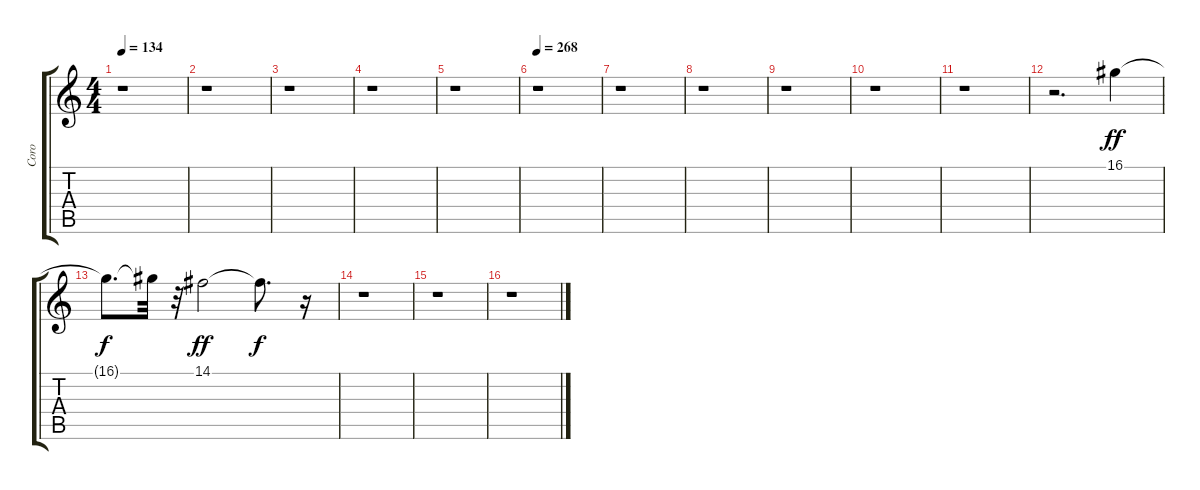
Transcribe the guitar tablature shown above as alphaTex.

\track ("Coro" "Coro") {instrument brasssection}
\staff {score tabs}
\tuning (E4 B3 G3 D3 A2 E2) {hide}
\ts (4 4)
\tempo 134
\clef g2
\ks c
r.1{dy f} |
r.1 |
r.1 |
r.1 |
r.1 |
\tempo 268
r.1 |
r.1 |
r.1 |
r.1 |
r.1 |
r.1 |
r.2{d} 16.1.4{dy ff} |
16.1{t}.8{d dy f} 16.1{t}.32 r.32 14.1.2{dy ff} 14.1{t}.8{d dy f} r.16 |
r.1 |
r.1 |
r.1
